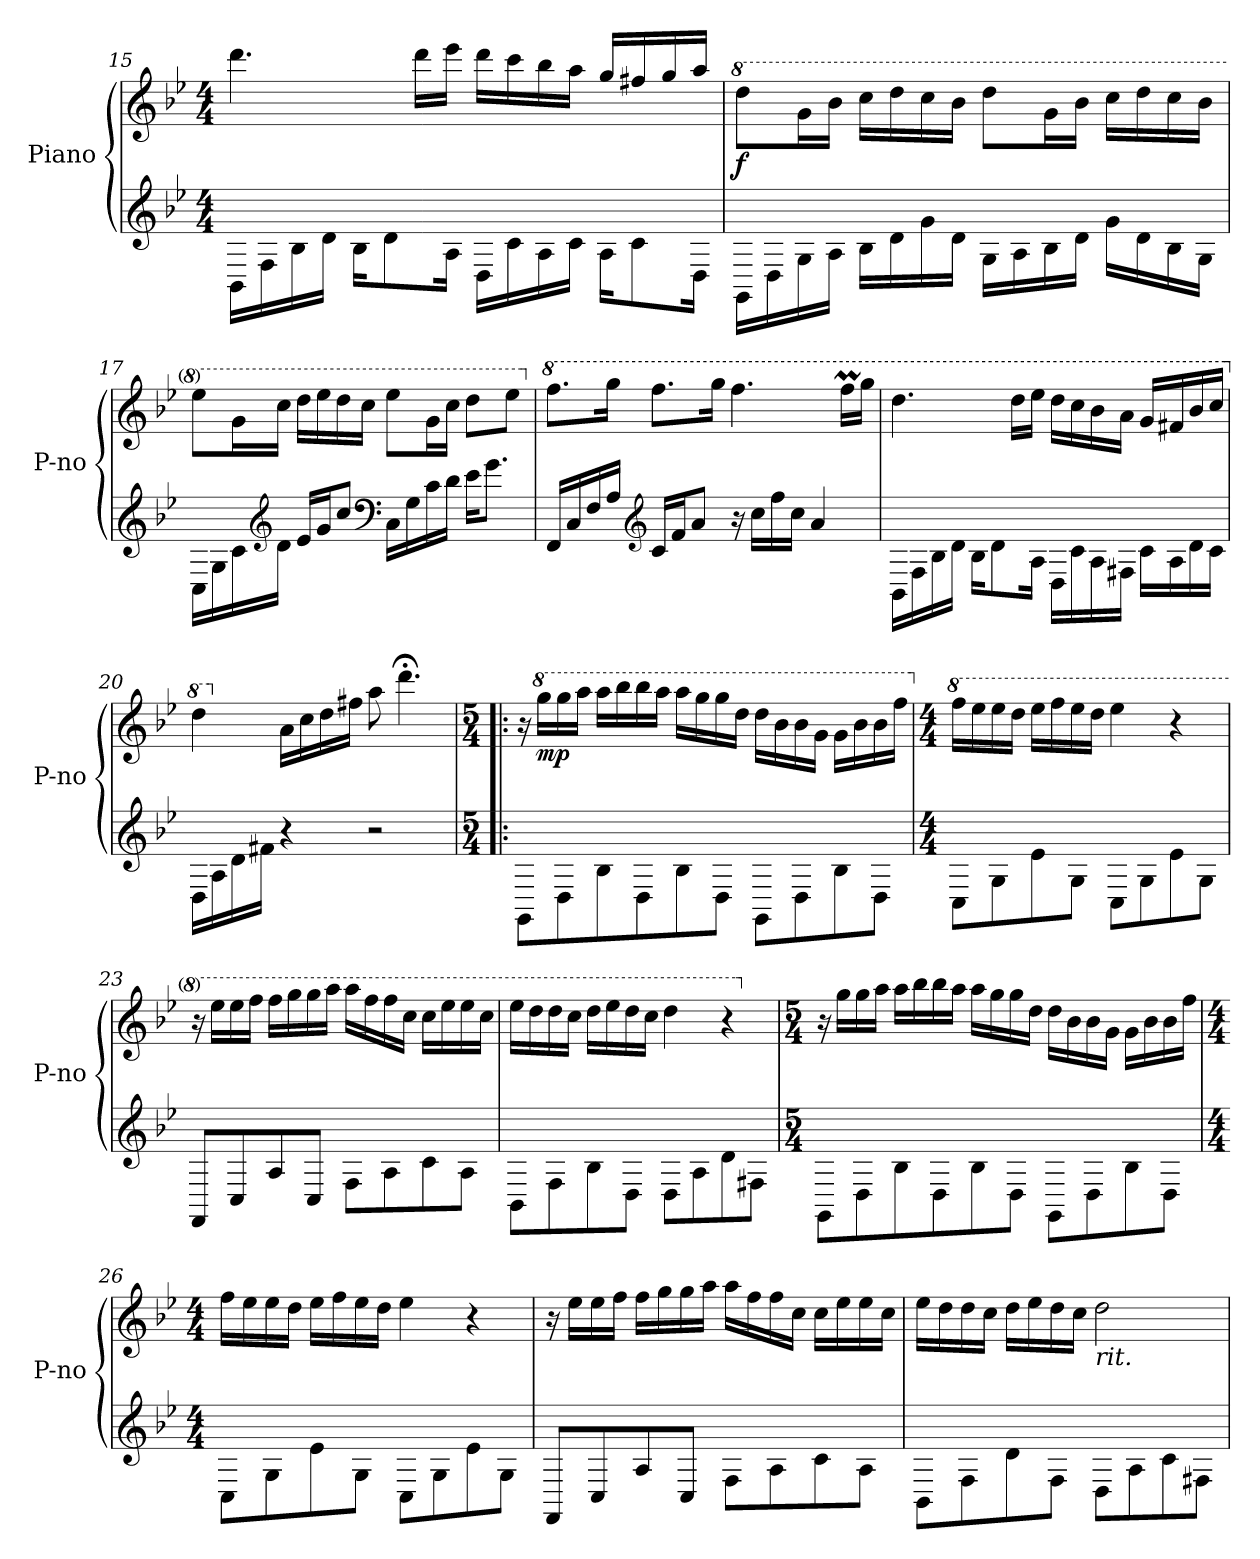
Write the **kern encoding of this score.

**kern	**kern	**dynam
*part1	*part1	*part1
*staff2	*staff1	*staff1/2
*I"Piano	*	*
*I'P-no	*	*
*clefG2	*clefG2	*
*k[b-e-]	*k[b-e-]	*
*M4/4	*M4/4	*
=15	=15	=15
16BB-<\LL	4.ddd\	.
16F<\	.	.
16B-<\	.	.
16d<\JJ	.	.
16B-<\KL	.	.
8d<\	.	.
.	16ddd\LL	.
16A<\Jk	16eee-\JJ	.
16D<\LL	16ddd\LL	.
16c<\	16ccc\	.
16A<\	16bb-\	.
16c<\JJ	16aa\JJ	.
16A<\KL	16gg/LL	.
8c<\	16ff#X/	.
.	16gg/	.
16D<\Jk	16aa/JJ	.
!!LO:LB:g=z
=16	=16	=16
*	*8va	*
!	!	!LO:DY:b
16GG<\LL	8ddd\L	f
16D<\	.	.
16G<\	16gg\L	.
16A<\JJ	16bb-\JJ	.
16B-<\LL	16ccc\LL	.
16d<\	16ddd\	.
16g<\	16ccc\	.
16d<\JJ	16bb-\JJ	.
16G<\LL	8ddd\L	.
16A<\	.	.
16B-<\	16gg\L	.
16d<\JJ	16bb-\JJ	.
16g<\LL	16ccc\LL	.
16d<\	16ddd\	.
16B-<\	16ccc\	.
16G<\JJ	16bb-\JJ	.
=17	=17	=17
16C<\LL	8eee-\L	.
16G<\	.	.
16c<\	16gg\L	.
*clefG2	*	*
16d<\JJ	16ccc\JJ	.
16e-</LL	16ddd\LL	.
16g</J	16eee-\	.
8cc</J	16ddd\	.
.	16ccc\JJ	.
*clefF4	*	*
16C<\LL	8eee-\L	.
16G<\	.	.
16c<\	16gg\L	.
16d<\JJ	16ccc\JJ	.
16e-<\KL	8ddd\L	.
8.g<\J	.	.
.	8eee-\J	.
!!LO:LB:g=z
=18	=18	=18
*	*X8va	*
*	*8va	*
16FF</LL	8.fff\L	.
16C</	.	.
16F</	.	.
16A</JJ	16ggg\Jk	.
*clefG2	*	*
16c</LL	8.fff\L	.
16f</J	.	.
8a</J	.	.
.	16ggg\Jk	.
16r	4.fff\	.
16cc<\LL	.	.
16ff<\	.	.
16cc<\JJ	.	.
4a</	.	.
.	16fffM\LL	.
.	16ggg\JJ	.
=19	=19	=19
16BB-<\LL	4.ddd\	.
16F<\	.	.
16B-<\	.	.
16d<\JJ	.	.
16B-<\KL	.	.
8d<\	.	.
.	16ddd\LL	.
16A<\Jk	16eee-\JJ	.
16D<\LL	16ddd\LL	.
16c<\	16ccc\	.
16A<\	16bb-\	.
16F#X<\JJ	16aa\JJ	.
16c<\LL	16gg/LL	.
16A<\	16ff#X/	.
16d<\	16bb-/	.
16c<\JJ	16ccc/JJ	.
!!LO:LB:g=z
=20	=20	=20
*	*X8va	*
*	*8va	*
16D<\LL	4ddd\	.
16A<\	.	.
16d<\	.	.
16f#X<\JJ	.	.
*	*X8va	*
4r	16a\LL	.
.	16cc\	.
.	16dd\	.
.	16ff#X\JJ	.
2r	8aa\	.
.	4.ddd;<\	.
=21!|:	=21!|:	=21!|:
*M5/4	*M5/4	*
8GG<\L	16r	.
*	*8va	*
!	!	!LO:DY:b
.	16ggg\LL	mp
8D<\	16ggg\	.
.	16aaa\JJ	.
8B-<\	16aaa\LL	.
.	16bbb-\	.
8D<\	16bbb-\	.
.	16aaa\JJ	.
8B-<\	16aaa\LL	.
.	16ggg\	.
8D<\J	16ggg\	.
.	16ddd\JJ	.
8GG<\L	16ddd\LL	.
.	16bb-\	.
8D<\	16bb-\	.
.	16gg\JJ	.
8B-<\	16gg\LL	.
.	16bb-\	.
8D<\J	16bb-\	.
.	16fff\JJ	.
!!LO:LB:g=z
=22	=22	=22
*M4/4	*M4/4	*
*	*X8va	*
*	*8va	*
8C<\L	16fff\LL	.
.	16eee-\	.
8G<\	16eee-\	.
.	16ddd\JJ	.
8e-<\	16eee-\LL	.
.	16fff\	.
8G<\J	16eee-\	.
.	16ddd\JJ	.
8C<\L	4eee-\	.
8G<\	.	.
8e-<\	4r	.
8G<\J	.	.
=23	=23	=23
8FF</L	16r	.
.	16eee-\LL	.
8C</	16eee-\	.
.	16fff\JJ	.
8A</	16fff\LL	.
.	16ggg\	.
8C</J	16ggg\	.
.	16aaa\JJ	.
8F<\L	16aaa\LL	.
.	16fff\	.
8A<\	16fff\	.
.	16ccc\JJ	.
8c<\	16ccc\LL	.
.	16eee-\	.
8A<\J	16eee-\	.
.	16ccc\JJ	.
=24	=24	=24
8BB-<\L	16eee-\LL	.
.	16ddd\	.
8F<\	16ddd\	.
.	16ccc\JJ	.
8B-<\	16ddd\LL	.
.	16eee-\	.
8D<\J	16ddd\	.
.	16ccc\JJ	.
8D<\L	4ddd\	.
8A<\	.	.
8d<\	4r	.
8F#X<\J	.	.
!!LO:PB:g=z
=25	=25	=25
*M5/4	*M5/4	*
*	*X8va	*
8GG<\L	16r	.
!	!	!LO:DY:b
.	16gg\LL	other-dynamics
8D<\	16gg\	.
.	16aa\JJ	.
8B-<\	16aa\LL	.
.	16bb-\	.
8D<\	16bb-\	.
.	16aa\JJ	.
8B-<\	16aa\LL	.
.	16gg\	.
8D<\J	16gg\	.
.	16dd\JJ	.
8GG<\L	16dd\LL	.
.	16b-\	.
8D<\	16b-\	.
.	16g\JJ	.
8B-<\	16g\LL	.
.	16b-\	.
8D<\J	16b-\	.
.	16ff\JJ	.
=26	=26	=26
*M4/4	*M4/4	*
8C<\L	16ff\LL	.
.	16ee-\	.
8G<\	16ee-\	.
.	16dd\JJ	.
8e-<\	16ee-\LL	.
.	16ff\	.
8G<\J	16ee-\	.
.	16dd\JJ	.
8C<\L	4ee-\	.
8G<\	.	.
8e-<\	4r	.
8G<\J	.	.
!!LO:LB:g=z
=27	=27	=27
8FF</L	16r	.
.	16ee-\LL	.
8C</	16ee-\	.
.	16ff\JJ	.
8A</	16ff\LL	.
.	16gg\	.
8C</J	16gg\	.
.	16aa\JJ	.
8F<\L	16aa\LL	.
.	16ff\	.
8A<\	16ff\	.
.	16cc\JJ	.
8c<\	16cc\LL	.
.	16ee-\	.
8A<\J	16ee-\	.
.	16cc\JJ	.
=28	=28	=28
8BB-<\L	16ee-\LL	.
.	16dd\	.
8F<\	16dd\	.
.	16cc\JJ	.
8d<\	16dd\LL	.
.	16ee-\	.
8F<\J	16dd\	.
.	16cc\JJ	.
!	!LO:TX:b:i:t=rit.	!
8D<\L	2dd\	.
8A<\	.	.
8c<\	.	.
8F#X<\J	.	.
=	=	=
*-	*-	*-
